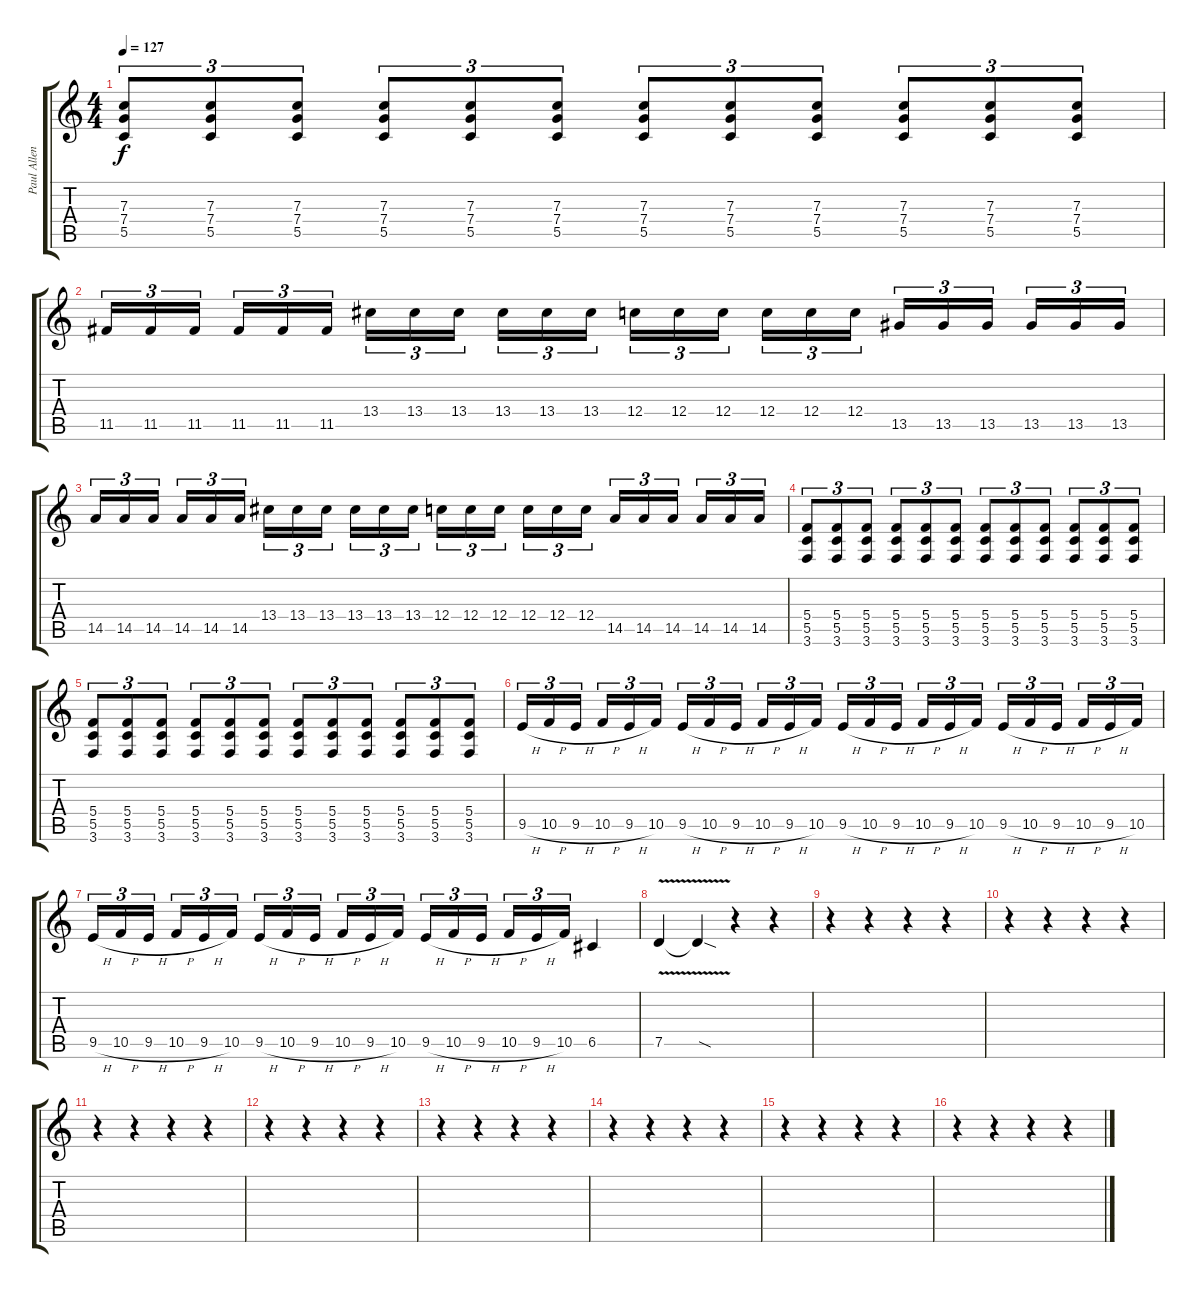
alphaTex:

\track ("Paul Allender" "Paul Allen") {instrument distortionguitar}
\staff {score tabs}
\tuning (D4 A3 F3 C3 G2 D2) {hide}
\ts (4 4)
\tempo 127
\clef g2
\ks c
(7.3 7.4 5.5).8{tu (3 2) dy f} (7.3 7.4 5.5).8{tu (3 2)} (7.3 7.4 5.5).8{tu (3 2)} (7.3 7.4 5.5).8{tu (3 2)} (7.3 7.4 5.5).8{tu (3 2)} (7.3 7.4 5.5).8{tu (3 2)} (7.3 7.4 5.5).8{tu (3 2)} (7.3 7.4 5.5).8{tu (3 2)} (7.3 7.4 5.5).8{tu (3 2)} (7.3 7.4 5.5).8{tu (3 2)} (7.3 7.4 5.5).8{tu (3 2)} (7.3 7.4 5.5).8{tu (3 2)} |
11.5.16{tu (3 2)} 11.5.16{tu (3 2)} 11.5.16{tu (3 2)} 11.5.16{tu (3 2)} 11.5.16{tu (3 2)} 11.5.16{tu (3 2)} 13.4.16{tu (3 2)} 13.4.16{tu (3 2)} 13.4.16{tu (3 2)} 13.4.16{tu (3 2)} 13.4.16{tu (3 2)} 13.4.16{tu (3 2)} 12.4.16{tu (3 2)} 12.4.16{tu (3 2)} 12.4.16{tu (3 2)} 12.4.16{tu (3 2)} 12.4.16{tu (3 2)} 12.4.16{tu (3 2)} 13.5.16{tu (3 2)} 13.5.16{tu (3 2)} 13.5.16{tu (3 2)} 13.5.16{tu (3 2)} 13.5.16{tu (3 2)} 13.5.16{tu (3 2)} |
14.5.16{tu (3 2)} 14.5.16{tu (3 2)} 14.5.16{tu (3 2)} 14.5.16{tu (3 2)} 14.5.16{tu (3 2)} 14.5.16{tu (3 2)} 13.4.16{tu (3 2)} 13.4.16{tu (3 2)} 13.4.16{tu (3 2)} 13.4.16{tu (3 2)} 13.4.16{tu (3 2)} 13.4.16{tu (3 2)} 12.4.16{tu (3 2)} 12.4.16{tu (3 2)} 12.4.16{tu (3 2)} 12.4.16{tu (3 2)} 12.4.16{tu (3 2)} 12.4.16{tu (3 2)} 14.5.16{tu (3 2)} 14.5.16{tu (3 2)} 14.5.16{tu (3 2)} 14.5.16{tu (3 2)} 14.5.16{tu (3 2)} 14.5.16{tu (3 2)} |
(5.4 5.5 3.6).8{tu (3 2)} (5.4 5.5 3.6).8{tu (3 2)} (5.4 5.5 3.6).8{tu (3 2)} (5.4 5.5 3.6).8{tu (3 2)} (5.4 5.5 3.6).8{tu (3 2)} (5.4 5.5 3.6).8{tu (3 2)} (5.4 5.5 3.6).8{tu (3 2)} (5.4 5.5 3.6).8{tu (3 2)} (5.4 5.5 3.6).8{tu (3 2)} (5.4 5.5 3.6).8{tu (3 2)} (5.4 5.5 3.6).8{tu (3 2)} (5.4 5.5 3.6).8{tu (3 2)} |
(5.4 5.5 3.6).8{tu (3 2)} (5.4 5.5 3.6).8{tu (3 2)} (5.4 5.5 3.6).8{tu (3 2)} (5.4 5.5 3.6).8{tu (3 2)} (5.4 5.5 3.6).8{tu (3 2)} (5.4 5.5 3.6).8{tu (3 2)} (5.4 5.5 3.6).8{tu (3 2)} (5.4 5.5 3.6).8{tu (3 2)} (5.4 5.5 3.6).8{tu (3 2)} (5.4 5.5 3.6).8{tu (3 2)} (5.4 5.5 3.6).8{tu (3 2)} (5.4 5.5 3.6).8{tu (3 2)} |
9.5{h}.16{tu (3 2)} 10.5{h}.16{tu (3 2)} 9.5{h}.16{tu (3 2)} 10.5{h}.16{tu (3 2)} 9.5{h}.16{tu (3 2)} 10.5.16{tu (3 2)} 9.5{h}.16{tu (3 2)} 10.5{h}.16{tu (3 2)} 9.5{h}.16{tu (3 2)} 10.5{h}.16{tu (3 2)} 9.5{h}.16{tu (3 2)} 10.5.16{tu (3 2)} 9.5{h}.16{tu (3 2)} 10.5{h}.16{tu (3 2)} 9.5{h}.16{tu (3 2)} 10.5{h}.16{tu (3 2)} 9.5{h}.16{tu (3 2)} 10.5.16{tu (3 2)} 9.5{h}.16{tu (3 2)} 10.5{h}.16{tu (3 2)} 9.5{h}.16{tu (3 2)} 10.5{h}.16{tu (3 2)} 9.5{h}.16{tu (3 2)} 10.5.16{tu (3 2)} |
9.5{h}.16{tu (3 2)} 10.5{h}.16{tu (3 2)} 9.5{h}.16{tu (3 2)} 10.5{h}.16{tu (3 2)} 9.5{h}.16{tu (3 2)} 10.5.16{tu (3 2)} 9.5{h}.16{tu (3 2)} 10.5{h}.16{tu (3 2)} 9.5{h}.16{tu (3 2)} 10.5{h}.16{tu (3 2)} 9.5{h}.16{tu (3 2)} 10.5.16{tu (3 2)} 9.5{h}.16{tu (3 2)} 10.5{h}.16{tu (3 2)} 9.5{h}.16{tu (3 2)} 10.5{h}.16{tu (3 2)} 9.5{h}.16{tu (3 2)} 10.5.16{tu (3 2)} 6.5.4 |
7.5{v}.4 7.5{sod t}.4 r.4 r.4 |
r.4 r.4 r.4 r.4 |
r.4 r.4 r.4 r.4 |
r.4 r.4 r.4 r.4 |
r.4 r.4 r.4 r.4 |
r.4 r.4 r.4 r.4 |
r.4 r.4 r.4 r.4 |
r.4 r.4 r.4 r.4 |
r.4 r.4 r.4 r.4
